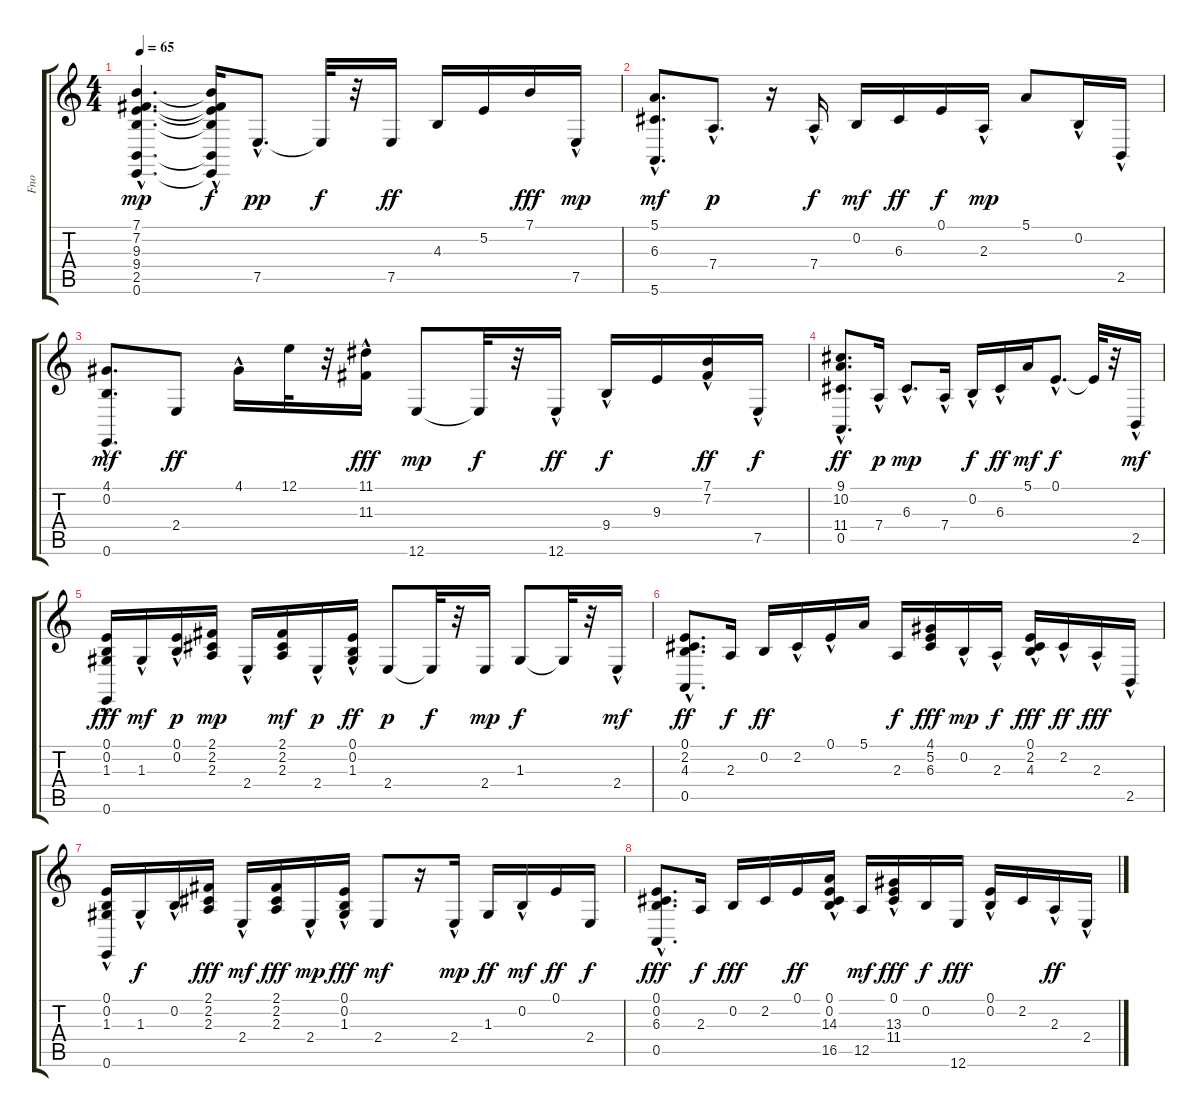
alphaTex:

\track ("Fno" "Fno") {instrument acousticgrandpiano}
\staff {score tabs}
\tuning (E4 B3 G3 D3 A2 E2) {hide}
\ts (4 4)
\tempo 65
\clef g2
\ks c
(7.1{hac} 7.2{hac} 9.3{hac} 9.4{hac} 2.5{hac} 0.6{hac}).4{d dy mp instrument acousticgrandpiano} (7.1{hac t} 7.2{t} 9.3{hac t} 9.4{t} 2.5{hac t} 0.6{hac t}).16{dy f} 7.5{hac}.8{d dy pp} 7.5{t}.32{dy f} r.32 7.5.16{dy ff} 4.3.16 5.2.16 7.1.16{dy fff} 7.5{hac}.16{dy mp} |
(5.1 6.3{hac} 5.6{hac}).8{d dy mf} 7.4{hac}.8{d dy p} r.16 7.4{hac}.16{dy f} 0.2.16{dy mf} 6.3.16{dy ff} 0.1.16{dy f} 2.3{hac}.16{dy mp} 5.1.8 0.2{hac}.16 2.5{hac}.16 |
(4.1{hac} 0.2 0.6{hac}).8{d dy mf} 2.4.8{dy ff} 4.1{hac}.16 12.1.32 r.32 (11.1{hac} 11.3).16{dy fff} 12.6.8{dy mp} 12.6{t}.32{dy f} r.32 12.6{hac}.16{dy ff} 9.4{hac}.16{dy f} 9.3.16 (7.1 7.2{hac}).16{dy ff} 7.5{hac}.16{dy f} |
(9.1{hac} 10.2 11.4{hac} 0.5{hac}).8{d dy ff} 7.4{hac}.16{dy p} 6.3{hac}.8{d dy mp} 7.4{hac}.16 0.2{hac}.16{dy f} 6.3{hac}.16{dy ff} 5.1.16{dy mf} 0.1{hac}.8{d dy f} 0.1{t}.32 r.32 2.5{hac}.16{dy mf} |
(0.1 0.2 1.3 0.6{hac}).16{dy fff} 1.3{hac}.16{dy mf} (0.1{hac} 0.2).16{dy p} (2.1 2.2 2.3).16{dy mp} 2.4{hac}.16 (2.1 2.2 2.3).16{dy mf} 2.4{hac}.16{dy p} (0.1{hac} 0.2{hac} 1.3).16{dy ff} 2.4.8{dy p} 2.4{t}.32{dy f} r.32 2.4.16{dy mp} 1.3.8{dy f} 1.3{t}.32 r.32 2.4{hac}.16{dy mf} |
(0.1 2.2 4.3{hac} 0.5{hac}).8{d dy ff} 2.3.16{dy f} 0.2.16{dy ff} 2.2{hac}.16 0.1{hac}.16 5.1.16 2.3.16{dy f} (4.1 5.2 6.3).16{dy fff} 0.2{hac}.16{dy mp} 2.3{hac}.16{dy f} (0.1 2.2 4.3{hac}).16{dy fff} 2.2{hac}.16{dy ff} 2.3{hac}.16{dy fff} 2.5{hac}.16 |
(0.1 0.2 1.3 0.6{hac}).16 1.3{hac}.16{dy f} 0.2{hac}.16 (2.1 2.2 2.3).16{dy fff} 2.4{hac}.16{dy mf} (2.1 2.2 2.3).16{dy fff} 2.4{hac}.16{dy mp} (0.1{hac} 0.2 1.3).16{dy fff} 2.4.8{dy mf} r.16 2.4{hac}.16{dy mp} 1.3.16{dy ff} 0.2{hac}.16{dy mf} 0.1.16{dy ff} 2.4.16{dy f} |
(0.1{hac} 0.2{hac} 6.3{hac} 0.5{hac}).8{d dy fff} 2.3.16{dy f} 0.2.16{dy fff} 2.2.16 0.1.16{dy ff} (0.1{hac} 0.2 14.3 16.5{hac}).16 12.5.16{dy mf} (0.1{hac} 13.3{hac} 11.4{hac}).16{dy fff} 0.2.16{dy f} 12.6.16{dy fff} (0.1{hac} 0.2).16 2.2.16 2.3{hac}.16{dy ff} 2.4{hac}.16
